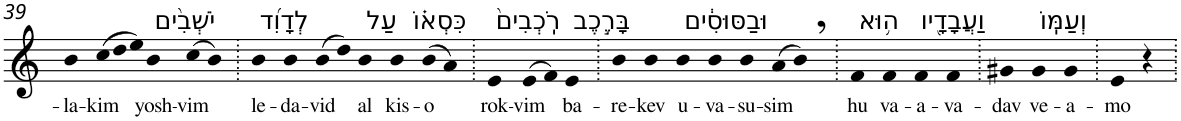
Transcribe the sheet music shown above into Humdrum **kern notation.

**kern	**text
*part1	*part1
*staff1	*staff1
*I"Piano	*
*I'Pno	*
!!LO:PB:g=z
*clefG2	*
*k[]	*
=39	=39
!	!LO:LY:b
4b	-la-
*Xtuplet	*
!	!LO:LY:b
(>12cc	-kim
12dd	.
12ee)	.
!LO:TX:a:t=יֹשְׁבִ֨ים	!
!	!LO:LY:b
4b	yosh-
!	!LO:LY:b
(>8cc	-vim
8b)	.
=40.	=40.
!LO:TX:a:t=לְדָוִ֜ד	!
!	!LO:LY:b
4b	le-
!	!LO:LY:b
4b	-da-
!	!LO:LY:b
(>8b	-vid
8dd)	.
!LO:TX:a:t=עַל	!
!	!LO:LY:b
4b	al
!LO:TX:a:t=כִּסְא֗וֹ	!
!	!LO:LY:b
4b	kis-
!	!LO:LY:b
(>8b	-o
8a)	.
=41.	=41.
!LO:TX:a:t=רֹֽכְבִים֙	!
!	!LO:LY:b
4e	rok-
!	!LO:LY:b
(>8e	-vim
8f)	.
!LO:TX:a:t=בָּרֶ֣כֶב	!
!	!LO:LY:b
4e	ba-
=42.	=42.
!	!LO:LY:b
4b	-re-
!	!LO:LY:b
4b	-kev
!LO:TX:a:t=וּבַסּוּסִ֔ים	!
!	!LO:LY:b
4b	u-
!	!LO:LY:b
4b	-va-
!	!LO:LY:b
4b	-su-
!	!LO:LY:b
(>8a	-sim
8b,)	.
=43.	=43.
!LO:TX:a:t=ה֥וּא	!
!	!LO:LY:b
4f	hu
!LO:TX:a:t=וַעֲבָדָ֖יו	!
!	!LO:LY:b
4f	va-
!	!LO:LY:b
4f	-a-
!	!LO:LY:b
4f	-va-
=44.	=44.
!	!LO:LY:b
4g#X	-dav
!LO:TX:a:t=וְעַמּֽוֹ	!
!	!LO:LY:b
4g#	ve-
!	!LO:LY:b
4g#	-a-
=45.	=45.
!	!LO:LY:b
4e	-mo
4r	.
=.	=.
*-	*-
